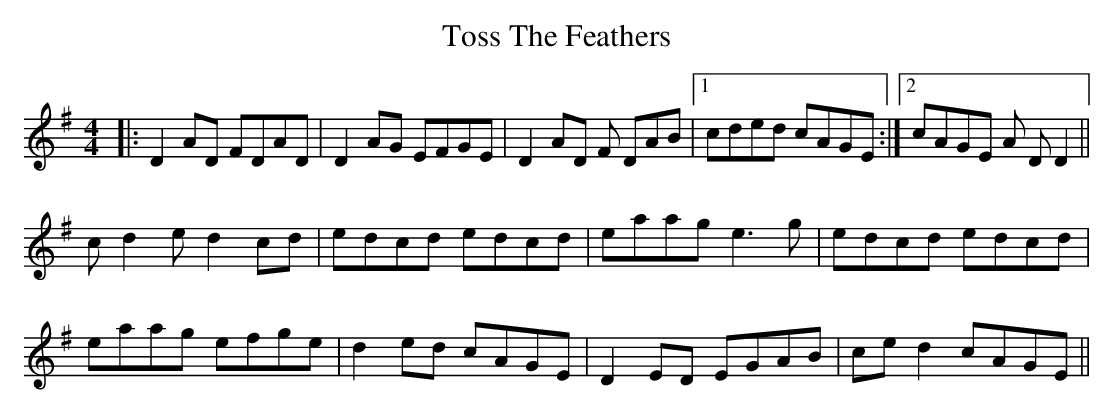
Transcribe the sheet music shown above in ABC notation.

X:1
T: Toss The Feathers
M: 4/4
L: 1/8
K: Dmix
|:D2AD FDAD|D2AG EFGE|D2AD F DAB|1 cded cAGE:|2 cAGE A DD2||
cd2e d2cd|edcd edcd|eaag e3g|edcd edcd|
eaag efge|d2 ed cAGE|D2ED EGAB|ced2 cAGE||
